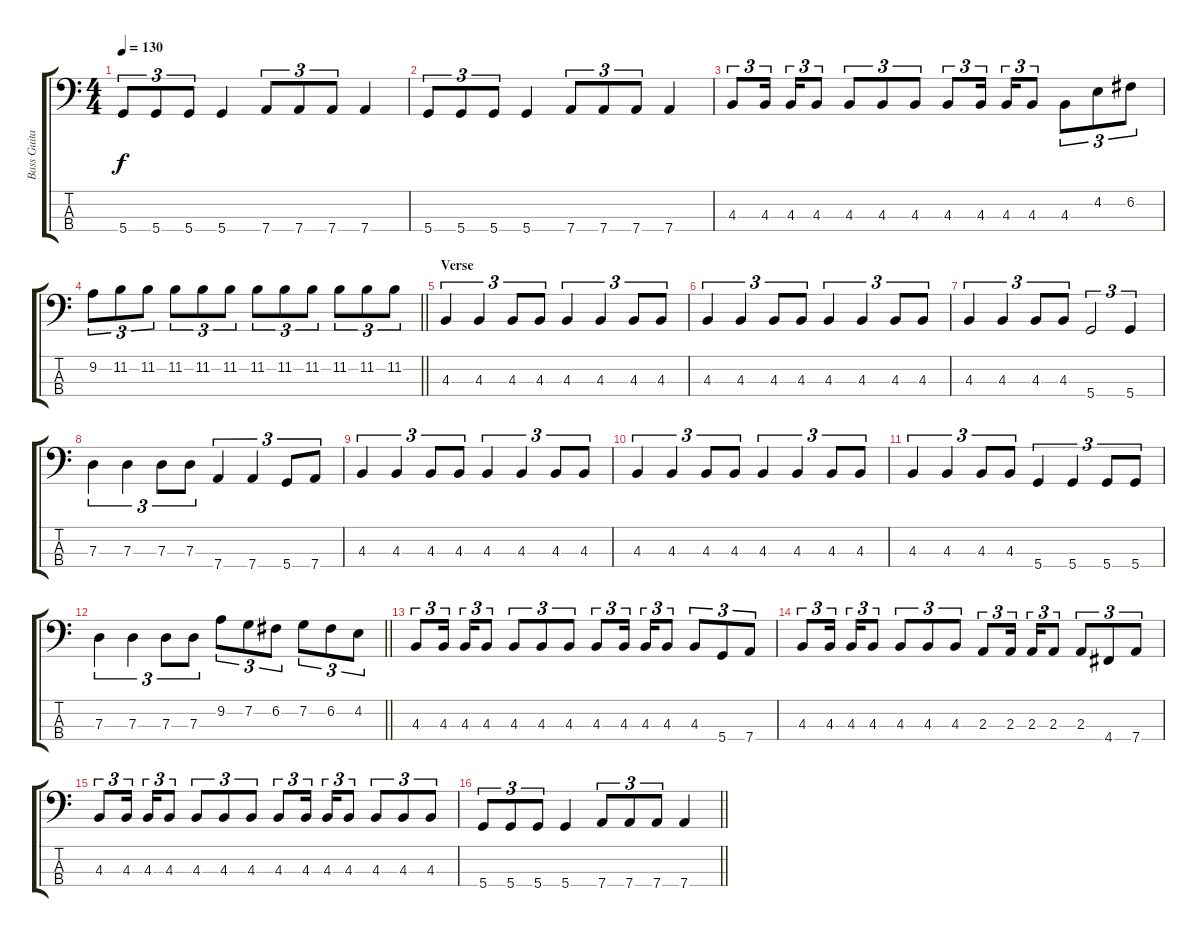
\track ("Bass Guitar - Frédéric Leclercq" "Bass Guita") {instrument electricbasspick}
\staff {score tabs}
\tuning (F2 C2 G1 D1) {hide}
\ts (4 4)
\tempo 130
\clef f4
\ks c
5.4.8{tu (3 2) dy f} 5.4.8{tu (3 2)} 5.4.8{tu (3 2)} 5.4.4 7.4.8{tu (3 2)} 7.4.8{tu (3 2)} 7.4.8{tu (3 2)} 7.4.4 |
5.4.8{tu (3 2)} 5.4.8{tu (3 2)} 5.4.8{tu (3 2)} 5.4.4 7.4.8{tu (3 2)} 7.4.8{tu (3 2)} 7.4.8{tu (3 2)} 7.4.4 |
4.3.8{tu (3 2)} 4.3.16{tu (3 2) beam splitsecondary} 4.3.16{tu (3 2)} 4.3.8{tu (3 2)} 4.3.8{tu (3 2)} 4.3.8{tu (3 2)} 4.3.8{tu (3 2)} 4.3.8{tu (3 2)} 4.3.16{tu (3 2) beam splitsecondary} 4.3.16{tu (3 2)} 4.3.8{tu (3 2)} 4.3.8{tu (3 2)} 4.2.8{tu (3 2)} 6.2.8{tu (3 2)} |
\barLineRight lightlight
9.2.8{tu (3 2)} 11.2.8{tu (3 2)} 11.2.8{tu (3 2)} 11.2.8{tu (3 2)} 11.2.8{tu (3 2)} 11.2.8{tu (3 2)} 11.2.8{tu (3 2)} 11.2.8{tu (3 2)} 11.2.8{tu (3 2)} 11.2.8{tu (3 2)} 11.2.8{tu (3 2)} 11.2.8{tu (3 2)} |
\section ("" "Verse")
4.3.4{tu (3 2)} 4.3.4{tu (3 2)} 4.3.8{tu (3 2)} 4.3.8{tu (3 2)} 4.3.4{tu (3 2)} 4.3.4{tu (3 2)} 4.3.8{tu (3 2)} 4.3.8{tu (3 2)} |
4.3.4{tu (3 2)} 4.3.4{tu (3 2)} 4.3.8{tu (3 2)} 4.3.8{tu (3 2)} 4.3.4{tu (3 2)} 4.3.4{tu (3 2)} 4.3.8{tu (3 2)} 4.3.8{tu (3 2)} |
4.3.4{tu (3 2)} 4.3.4{tu (3 2)} 4.3.8{tu (3 2)} 4.3.8{tu (3 2)} 5.4.2{tu (3 2)} 5.4.4{tu (3 2)} |
7.3.4{tu (3 2)} 7.3.4{tu (3 2)} 7.3.8{tu (3 2)} 7.3.8{tu (3 2)} 7.4.4{tu (3 2)} 7.4.4{tu (3 2)} 5.4.8{tu (3 2)} 7.4.8{tu (3 2)} |
4.3.4{tu (3 2)} 4.3.4{tu (3 2)} 4.3.8{tu (3 2)} 4.3.8{tu (3 2)} 4.3.4{tu (3 2)} 4.3.4{tu (3 2)} 4.3.8{tu (3 2)} 4.3.8{tu (3 2)} |
4.3.4{tu (3 2)} 4.3.4{tu (3 2)} 4.3.8{tu (3 2)} 4.3.8{tu (3 2)} 4.3.4{tu (3 2)} 4.3.4{tu (3 2)} 4.3.8{tu (3 2)} 4.3.8{tu (3 2)} |
4.3.4{tu (3 2)} 4.3.4{tu (3 2)} 4.3.8{tu (3 2)} 4.3.8{tu (3 2)} 5.4.4{tu (3 2)} 5.4.4{tu (3 2)} 5.4.8{tu (3 2)} 5.4.8{tu (3 2)} |
\barLineRight lightlight
7.3.4{tu (3 2)} 7.3.4{tu (3 2)} 7.3.8{tu (3 2)} 7.3.8{tu (3 2)} 9.2.8{tu (3 2)} 7.2.8{tu (3 2)} 6.2.8{tu (3 2)} 7.2.8{tu (3 2)} 6.2.8{tu (3 2)} 4.2.8{tu (3 2)} |
\section ("" "")
4.3.8{tu (3 2)} 4.3.16{tu (3 2) beam splitsecondary} 4.3.16{tu (3 2)} 4.3.8{tu (3 2)} 4.3.8{tu (3 2)} 4.3.8{tu (3 2)} 4.3.8{tu (3 2)} 4.3.8{tu (3 2)} 4.3.16{tu (3 2) beam splitsecondary} 4.3.16{tu (3 2)} 4.3.8{tu (3 2)} 4.3.8{tu (3 2)} 5.4.8{tu (3 2)} 7.4.8{tu (3 2)} |
4.3.8{tu (3 2)} 4.3.16{tu (3 2) beam splitsecondary} 4.3.16{tu (3 2)} 4.3.8{tu (3 2)} 4.3.8{tu (3 2)} 4.3.8{tu (3 2)} 4.3.8{tu (3 2)} 2.3.8{tu (3 2)} 2.3.16{tu (3 2) beam splitsecondary} 2.3.16{tu (3 2)} 2.3.8{tu (3 2)} 2.3.8{tu (3 2)} 4.4.8{tu (3 2)} 7.4.8{tu (3 2)} |
4.3.8{tu (3 2)} 4.3.16{tu (3 2) beam splitsecondary} 4.3.16{tu (3 2)} 4.3.8{tu (3 2)} 4.3.8{tu (3 2)} 4.3.8{tu (3 2)} 4.3.8{tu (3 2)} 4.3.8{tu (3 2)} 4.3.16{tu (3 2) beam splitsecondary} 4.3.16{tu (3 2)} 4.3.8{tu (3 2)} 4.3.8{tu (3 2)} 4.3.8{tu (3 2)} 4.3.8{tu (3 2)} |
\barLineRight lightlight
5.4.8{tu (3 2)} 5.4.8{tu (3 2)} 5.4.8{tu (3 2)} 5.4.4 7.4.8{tu (3 2)} 7.4.8{tu (3 2)} 7.4.8{tu (3 2)} 7.4.4
